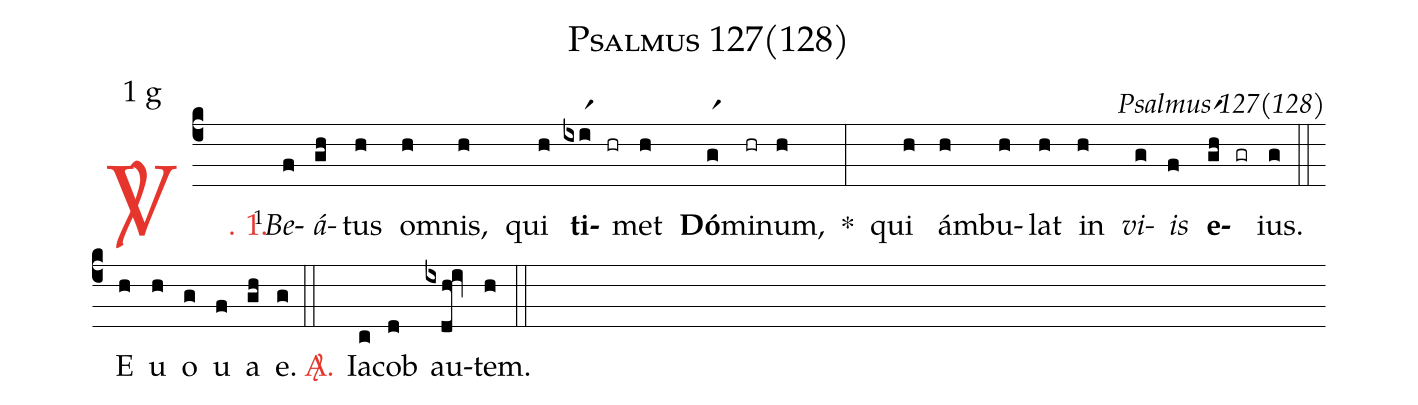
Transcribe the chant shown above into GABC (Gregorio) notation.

name: Psalmus 127(128);
mode: 1;
mode-differentia: g;
commentary: Psalmus 127(128);
%%
(c4)

<c><sp>V/</sp>. 1.</c>() <v>\VSup{1}</v><i>Be</i>(f)<i>á</i>(gh)tus(h) om(h)nis,(h) qui(h) <b>ti</b>(ixir1 hr)met(h) <b>Dó</b>(gr1)mi(hr)num,(h) *(:) qui(h) ám(h)bu(h)lat(h) in(h) <i>vi</i>(g)<i>is</i>(f) <b>e</b>(ghr1 gr)ius.(g)

(::)

<eu>E(h) u(h) o(g) u(f) a(gh) e.</eu>(g)

(::)

<nlba><c><sp>A/</sp>.</c>() Ia</nlba>(c)cob(d) au(ixdh!iv)tem.(h)

(::)
